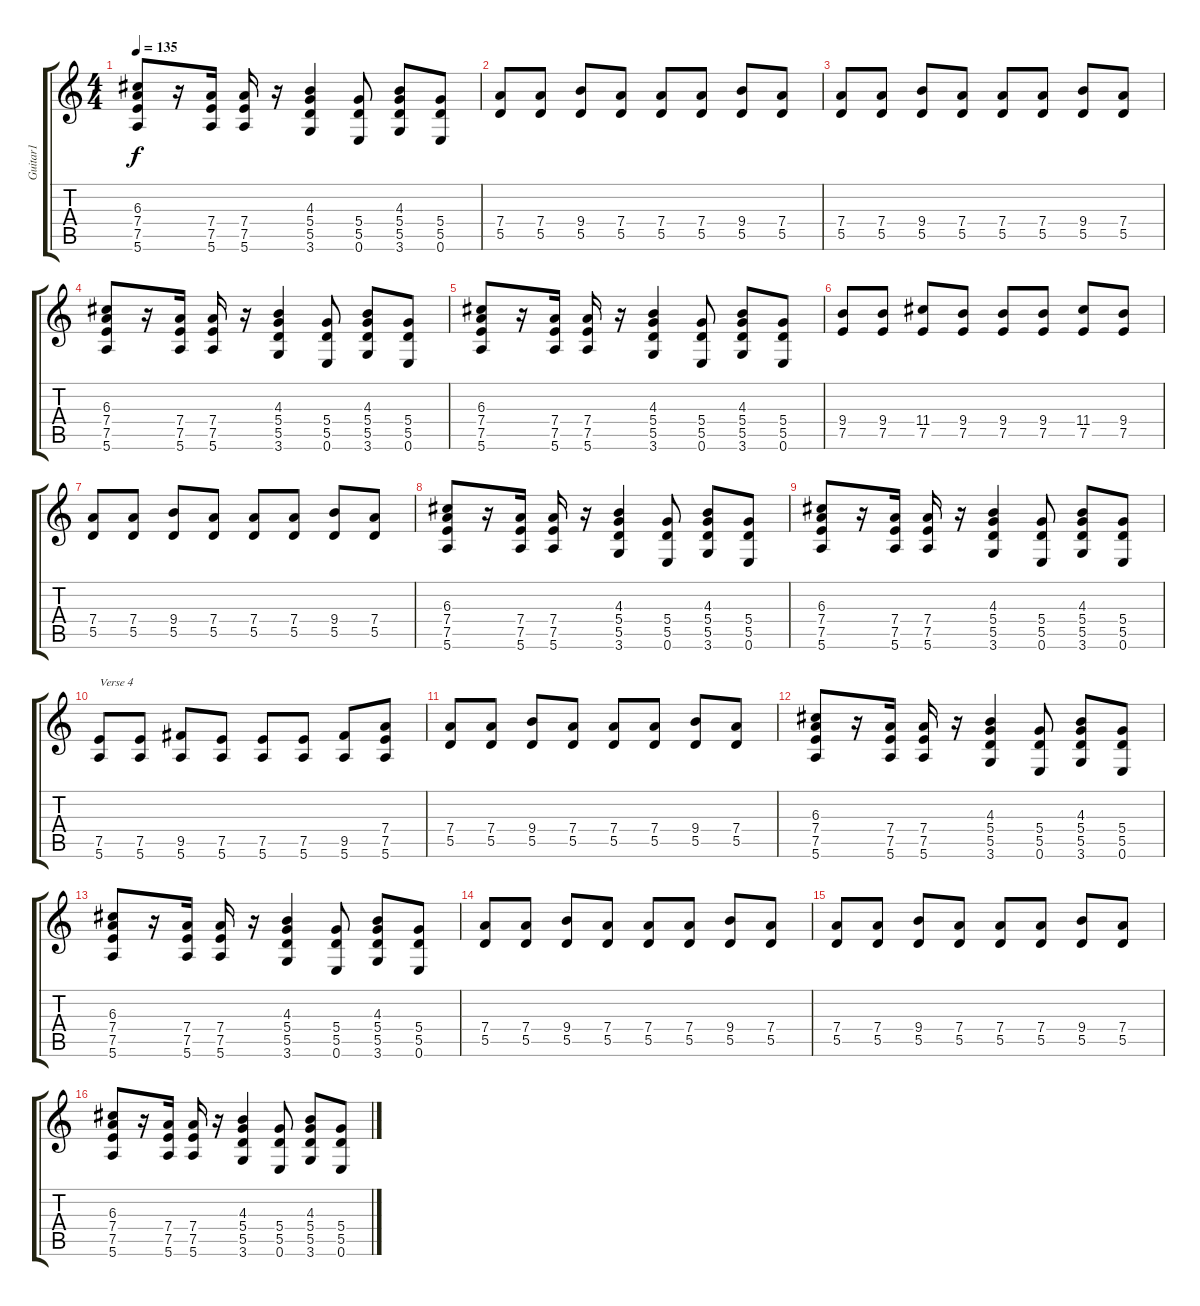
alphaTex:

\track ("Guitar1" "Guitar1") {instrument electricguitarmuted}
\staff {score tabs}
\tuning (E4 B3 G3 D3 A2 E2) {hide}
\ts (4 4)
\tempo 135
\clef g2
\ks c
(6.3 7.4 7.5 5.6).8{dy f} r.16 (7.4 7.5 5.6).16 (7.4 7.5 5.6).16 r.16 (4.3 5.4 5.5 3.6).4 (5.4 5.5 0.6).8 (4.3 5.4 5.5 3.6).8 (5.4 5.5 0.6).8 |
(7.4 5.5).8 (7.4 5.5).8 (9.4 5.5).8 (7.4 5.5).8 (7.4 5.5).8 (7.4 5.5).8 (9.4 5.5).8 (7.4 5.5).8 |
(7.4 5.5).8 (7.4 5.5).8 (9.4 5.5).8 (7.4 5.5).8 (7.4 5.5).8 (7.4 5.5).8 (9.4 5.5).8 (7.4 5.5).8 |
(6.3 7.4 7.5 5.6).8 r.16 (7.4 7.5 5.6).16 (7.4 7.5 5.6).16 r.16 (4.3 5.4 5.5 3.6).4 (5.4 5.5 0.6).8 (4.3 5.4 5.5 3.6).8 (5.4 5.5 0.6).8 |
(6.3 7.4 7.5 5.6).8 r.16 (7.4 7.5 5.6).16 (7.4 7.5 5.6).16 r.16 (4.3 5.4 5.5 3.6).4 (5.4 5.5 0.6).8 (4.3 5.4 5.5 3.6).8 (5.4 5.5 0.6).8 |
(9.4 7.5).8 (9.4 7.5).8 (11.4 7.5).8 (9.4 7.5).8 (9.4 7.5).8 (9.4 7.5).8 (11.4 7.5).8 (9.4 7.5).8 |
(7.4 5.5).8 (7.4 5.5).8 (9.4 5.5).8 (7.4 5.5).8 (7.4 5.5).8 (7.4 5.5).8 (9.4 5.5).8 (7.4 5.5).8 |
(6.3 7.4 7.5 5.6).8 r.16 (7.4 7.5 5.6).16 (7.4 7.5 5.6).16 r.16 (4.3 5.4 5.5 3.6).4 (5.4 5.5 0.6).8 (4.3 5.4 5.5 3.6).8 (5.4 5.5 0.6).8 |
(6.3 7.4 7.5 5.6).8 r.16 (7.4 7.5 5.6).16 (7.4 7.5 5.6).16 r.16 (4.3 5.4 5.5 3.6).4 (5.4 5.5 0.6).8 (4.3 5.4 5.5 3.6).8 (5.4 5.5 0.6).8 |
(7.5 5.6).8{txt "Verse 4"} (7.5 5.6).8 (9.5 5.6).8 (7.5 5.6).8 (7.5 5.6).8 (7.5 5.6).8 (9.5 5.6).8 (7.4 7.5 5.6).8 |
(7.4 5.5).8 (7.4 5.5).8 (9.4 5.5).8 (7.4 5.5).8 (7.4 5.5).8 (7.4 5.5).8 (9.4 5.5).8 (7.4 5.5).8 |
(6.3 7.4 7.5 5.6).8 r.16 (7.4 7.5 5.6).16 (7.4 7.5 5.6).16 r.16 (4.3 5.4 5.5 3.6).4 (5.4 5.5 0.6).8 (4.3 5.4 5.5 3.6).8 (5.4 5.5 0.6).8 |
(6.3 7.4 7.5 5.6).8 r.16 (7.4 7.5 5.6).16 (7.4 7.5 5.6).16 r.16 (4.3 5.4 5.5 3.6).4 (5.4 5.5 0.6).8 (4.3 5.4 5.5 3.6).8 (5.4 5.5 0.6).8 |
(7.4 5.5).8 (7.4 5.5).8 (9.4 5.5).8 (7.4 5.5).8 (7.4 5.5).8 (7.4 5.5).8 (9.4 5.5).8 (7.4 5.5).8 |
(7.4 5.5).8 (7.4 5.5).8 (9.4 5.5).8 (7.4 5.5).8 (7.4 5.5).8 (7.4 5.5).8 (9.4 5.5).8 (7.4 5.5).8 |
(6.3 7.4 7.5 5.6).8 r.16 (7.4 7.5 5.6).16 (7.4 7.5 5.6).16 r.16 (4.3 5.4 5.5 3.6).4 (5.4 5.5 0.6).8 (4.3 5.4 5.5 3.6).8 (5.4 5.5 0.6).8
